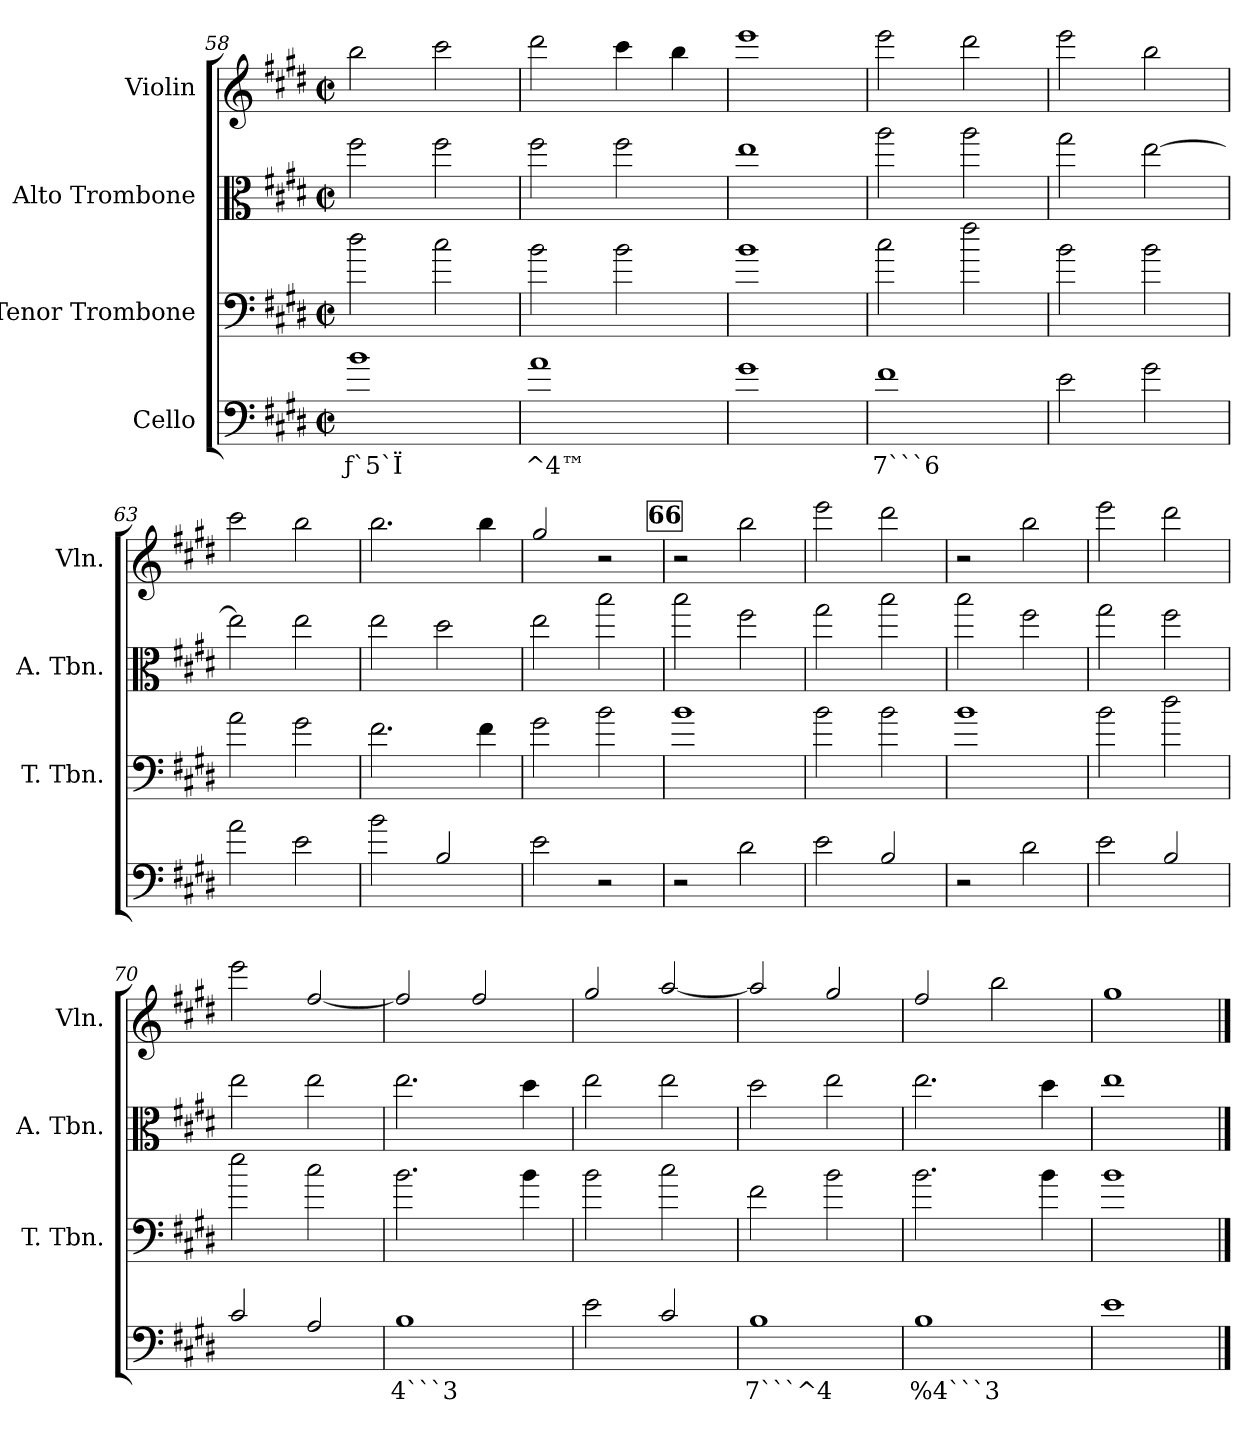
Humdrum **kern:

**kern	**text	**kern	**kern	**kern
*part4	*part4	*part3	*part2	*part1
*staff4	*staff4	*staff3	*staff2	*staff1
*I"Cello	*	*I"Tenor Trombone	*I"Alto Trombone	*I"Violin
*	*	*I'T. Tbn.	*I'A. Tbn.	*I'Vln.
*clefF4	*	*clefF4	*clefC3	*clefG2
*ITrd7c12	*	*ITrd7c12	*ITrd7c12	*ITrd7c12
*k[f#c#g#d#]	*	*k[f#c#g#d#]	*k[f#c#g#d#]	*k[f#c#g#d#]
*E:	*	*E:	*E:	*E:
*M2/2	*	*M2/2	*M2/2	*M2/2
*met(c|)	*	*met(c|)	*met(c|)	*met(c|)
=58	=58	=58	=58	=58
!	!LO:LY:b	!	!	!
1B	ƒ`5`Ï	2d#\	2f#\	2b\
.	.	2c#\	2f#\	2cc#\
=59	=59	=59	=59	=59
!	!LO:LY:b	!	!	!
1A	^4™	2B\	2f#\	2dd#\
.	.	2B\	2f#\	4cc#\
.	.	.	.	4b\
=60	=60	=60	=60	=60
1G#	.	1B	1e	1ee
=61	=61	=61	=61	=61
!	!LO:LY:b	!	!	!
1F#	7```6	2c#\	2a\	2ee\
.	.	2f#\	2a\	2dd#\
=62	=62	=62	=62	=62
2E\	.	2B\	2g#\	2ee\
2G#\	.	2B\	[2e\	2b\
=63	=63	=63	=63	=63
2A\	.	2A\	2e\]	2cc#\
2E\	.	2G#\	2e\	2b\
=64	=64	=64	=64	=64
2B\	.	2.F#\	2e\	2.b\
2BB/	.	.	2d#\	.
.	.	4F#\	.	4b\
!!LO:LB:g=z
=65	=65	=65	=65	=65
2E\	.	2G#\	2e\	2g#/
2r	.	2B\	2b\	2r
!!LO:REH:place=s1:a:B:fs=8.3:t=66
=66	=66	=66	=66	=66
2r	.	1B	2b\	2r
2D#\	.	.	2f#\	2b\
=67	=67	=67	=67	=67
2E\	.	2B\	2g#\	2ee\
2BB/	.	2B\	2b\	2dd#\
=68	=68	=68	=68	=68
2r	.	1B	2b\	2r
2D#\	.	.	2f#\	2b\
=69	=69	=69	=69	=69
2E\	.	2B\	2g#\	2ee\
2BB/	.	2d#\	2f#\	2dd#\
=70	=70	=70	=70	=70
2C#/	.	2e\	2e\	2ee\
2AA/	.	2c#\	2e\	[2f#/
=71	=71	=71	=71	=71
!	!LO:LY:b	!	!	!
1BB	4```3	2.B\	2.e\	2f#/]
.	.	.	.	2f#/
.	.	4B\	4d#\	.
=72	=72	=72	=72	=72
2E\	.	2B\	2e\	2g#/
2C#/	.	2c#\	2e\	[2a/
=73	=73	=73	=73	=73
!	!LO:LY:b	!	!	!
1BB	7```^4	2F#\	2d#\	2a/]
.	.	2B\	2e\	2g#/
=74	=74	=74	=74	=74
!	!LO:LY:b	!	!	!
1BB	%4```3	2.B\	2.e\	2f#/
.	.	.	.	2b\
.	.	4B\	4d#\	.
=75	=75	=75	=75	=75
1E	.	1B	1e	1g#
==	==	==	==	==
*-	*-	*-	*-	*-
